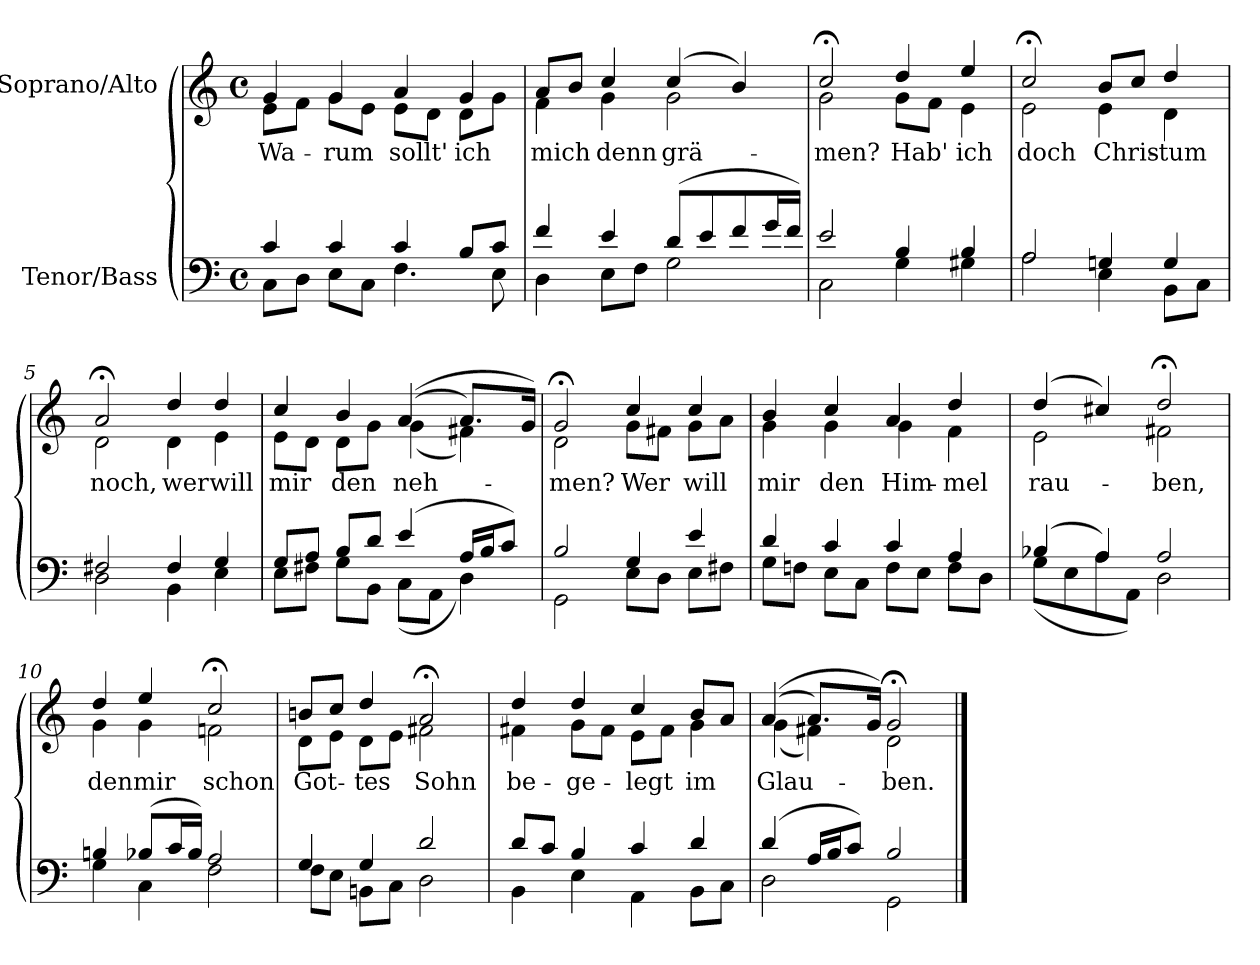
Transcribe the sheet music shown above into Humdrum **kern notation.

**kern	**kern	**text
*part2	*part1	*part1
*staff2	*staff1	*staff1
*I"Tenor/Bass	*I"Soprano/Alto	*
*clefF4	*clefG2	*
*k[]	*k[]	*
*M4/4	*M4/4	*
*met(c)	*met(c)	*
=1	=1	=1
*^	*	*
!	!	!	!LO:LY:b
*	*	*^	*
4c/	8C\L	4g/	8e\L	Wa-
.	8D\J	.	8f\J	.
!	!	!	!	!LO:LY:b
4c/	8E\L	4g/	8g\L	-rum
.	8C\J	.	8e\J	.
!	!	!	!	!LO:LY:b
4c/	4.F\	4a/	8e\L	sollt'
.	.	.	8d\J	.
!	!	!	!	!LO:LY:b
8B/L	.	4g/	8d\L	ich
8c/J	8E\	.	8g\J	.
=2	=2	=2	=2	=2
!	!	!	!	!LO:LY:b
4f/	4D\	8a/L	4f\	mich
.	.	8b/J	.	.
!	!	!	!	!LO:LY:b
4e/	8E\L	4cc/	4g\	denn
.	8F\J	.	.	.
!	!	!	!	!LO:LY:b
(8d/L	2G\	(4cc/	2g\	grä-
8e/	.	.	.	.
8f/	.	4b/)	.	.
16g/L	.	.	.	.
16f/JJ)	.	.	.	.
=3	=3	=3	=3	=3
!	!	!	!	!LO:LY:b
2e/	2C\	2cc;</	2g\	-men?
!	!	!	!	!LO:LY:b
4B/	4G\	4dd/	8g\L	Hab'
.	.	.	8f\J	.
!	!	!	!	!LO:LY:b
4B/	4G#X\	4ee/	4e\	ich
=4	=4	=4	=4	=4
!	!	!	!	!LO:LY:b
2A/	2A\	2cc;</	2e\	doch
!	!	!	!	!LO:LY:b
4Gn/	4E\	8b/L	4e\	Chris-
.	.	8cc/J	.	.
!	!	!	!	!LO:LY:b
4G/	8BB\L	4dd/	4d\	-tum
.	8C\J	.	.	.
!!LO:LB:g=z	!!
=5	=5	=5	=5	=5
!	!	!	!	!LO:LY:b
2F#X/	2D\	2a;</	2d\	noch,
!	!	!	!	!LO:LY:b
4F#/	4BB\	4dd/	4d\	wer
!	!	!	!	!LO:LY:b
4G/	4E\	4dd/	4e\	will
=6	=6	=6	=6	=6
!	!	!	!	!LO:LY:b
8G/L	8E\L	4cc/	8e\L	mir
8A/J	8F#X\J	.	8d\J	.
!	!	!	!	!LO:LY:b
8B/L	8G\L	4b/	8d\L	den
8d/J	8BB\J	.	8g\J	.
!	!	!	!	!LO:LY:b
(4e/	(8C\L	((4a/	(4g\	neh-
.	8AA\J	.	.	.
16A/LL	4D\)	8.a/L)	4f#X\)	.
16B/J	.	.	.	.
8c/J)	.	.	.	.
.	.	16g/Jk)	.	.
=7	=7	=7	=7	=7
!	!	!	!	!LO:LY:b
2B/	2GG\	2g;</	2d\	-men?
!	!	!	!	!LO:LY:b
4G/	8E\L	4cc/	8g\L	Wer
.	8D\J	.	8f#X\J	.
!	!	!	!	!LO:LY:b
4e/	8E\L	4cc/	8g\L	will
.	8F#X\J	.	8a\J	.
=8	=8	=8	=8	=8
!	!	!	!	!LO:LY:b
4d/	8G\L	4b/	4g\	mir
.	8Fn\J	.	.	.
!	!	!	!	!LO:LY:b
4c/	8E\L	4cc/	4g\	den
.	8C\J	.	.	.
!	!	!	!	!LO:LY:b
4c/	8F\L	4a/	4g\	Him-
.	8E\J	.	.	.
!	!	!	!	!LO:LY:b
4A/	8F\L	4dd/	4f\	-mel
.	8D\J	.	.	.
=9	=9	=9	=9	=9
!	!	!	!	!LO:LY:b
(4B-X/	(8G\L	(4dd/	2e\	rau-
.	8E\	.	.	.
4A/)	8A\	4cc#X/)	.	.
.	8AA\J)	.	.	.
!	!	!	!	!LO:LY:b
2A/	2D\	2dd;</	2f#X\	-ben,
!!LO:LB:g=z	!!
=10	=10	=10	=10	=10
!	!	!	!	!LO:LY:b
4Bn/	4G\	4dd/	4g\	den
!	!	!	!	!LO:LY:b
(8B-X/L	4C\	4ee/	4g\	mir
16c/L	.	.	.	.
16B-/JJ)	.	.	.	.
!	!	!	!	!LO:LY:b
2A/	2F\	2cc;</	2fn\	schon
=11	=11	=11	=11	=11
!	!	!	!	!LO:LY:b
4G/	8F\L	8bn/L	8d\L	Got-
.	8E\J	8cc/J	8e\J	.
!	!	!	!	!LO:LY:b
4G/	8BBn\L	4dd/	8d\L	-tes
.	8C\J	.	8e\J	.
!	!	!	!	!LO:LY:b
2d/	2D\	2a;</	2f#X\	Sohn
=12	=12	=12	=12	=12
!	!	!	!	!LO:LY:b
8d/L	4BB\	4dd/	4f#X\	be-
8c/J	.	.	.	.
!	!	!	!	!LO:LY:b
4B/	4E\	4dd/	8g\L	-ge-
.	.	.	8f#\J	.
!	!	!	!	!LO:LY:b
4c/	4AA\	4cc/	8e\L	-legt
.	.	.	8f#\J	.
!	!	!	!	!LO:LY:b
4d/	8BB\L	8b/L	4g\	im
.	8C\J	8a/J	.	.
=13	=13	=13	=13	=13
!	!	!	!	!LO:LY:b
(4d/	2D\	((4a/	(4g\	Glau-
16A/LL	.	8.a/L)	4f#X\)	.
16B/J	.	.	.	.
8c/J)	.	.	.	.
.	.	16g/Jk)	.	.
!	!	!	!	!LO:LY:b
2B/	2GG\	2g;</	2d\	-ben.
*v	*v	*	*	*
*	*v	*v	*
==	==	==
*-	*-	*-
